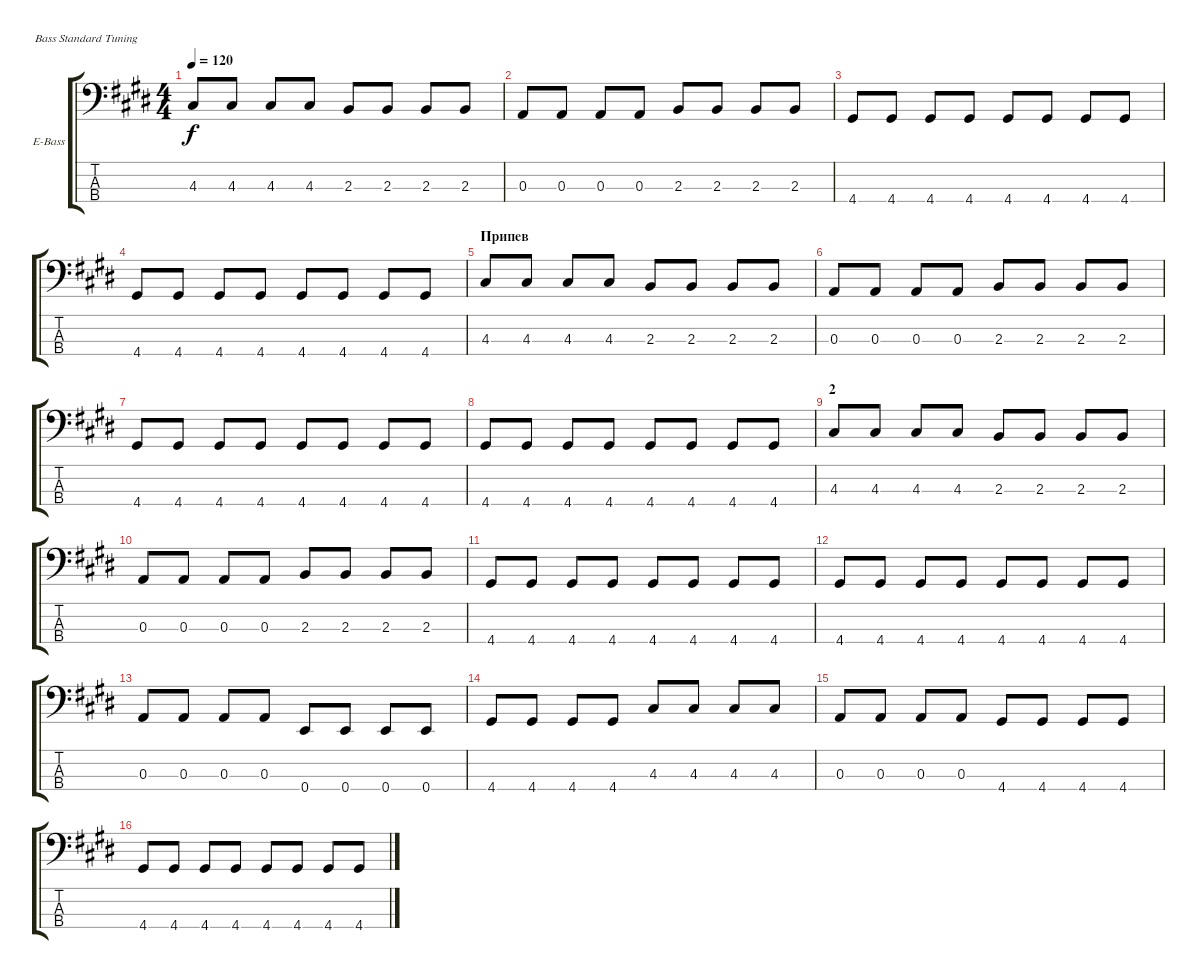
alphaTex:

\defaultSystemsLayout 4
\bracketExtendMode groupsimilarinstruments
\firstSystemTrackNameOrientation horizontal
\otherSystemsTrackNameOrientation horizontal
\track ("Electric Bass" "E-Bass") {instrument electricbassfinger}
\staff {score tabs}
\tuning (G2 D2 A1 E1)
\ts (4 4)
\tempo 120
\clef f4
\ks c#minor
4.3.8{dy f} 4.3.8 4.3.8 4.3.8 2.3.8 2.3.8 2.3.8 2.3.8 |
0.3.8 0.3.8 0.3.8 0.3.8 2.3.8 2.3.8 2.3.8 2.3.8 |
4.4.8 4.4.8 4.4.8 4.4.8 4.4.8 4.4.8 4.4.8 4.4.8 |
4.4.8 4.4.8 4.4.8 4.4.8 4.4.8 4.4.8 4.4.8 4.4.8 |
\section ("" "Припев")
4.3.8 4.3.8 4.3.8 4.3.8 2.3.8 2.3.8 2.3.8 2.3.8 |
0.3.8 0.3.8 0.3.8 0.3.8 2.3.8 2.3.8 2.3.8 2.3.8 |
4.4.8 4.4.8 4.4.8 4.4.8 4.4.8 4.4.8 4.4.8 4.4.8 |
4.4.8 4.4.8 4.4.8 4.4.8 4.4.8 4.4.8 4.4.8 4.4.8 |
\section ("" "2")
4.3.8 4.3.8 4.3.8 4.3.8 2.3.8 2.3.8 2.3.8 2.3.8 |
0.3.8 0.3.8 0.3.8 0.3.8 2.3.8 2.3.8 2.3.8 2.3.8 |
4.4.8 4.4.8 4.4.8 4.4.8 4.4.8 4.4.8 4.4.8 4.4.8 |
4.4.8 4.4.8 4.4.8 4.4.8 4.4.8 4.4.8 4.4.8 4.4.8 |
0.3.8 0.3.8 0.3.8 0.3.8 0.4.8 0.4.8 0.4.8 0.4.8 |
4.4.8 4.4.8 4.4.8 4.4.8 4.3.8 4.3.8 4.3.8 4.3.8 |
0.3.8 0.3.8 0.3.8 0.3.8 4.4.8 4.4.8 4.4.8 4.4.8 |
4.4.8 4.4.8 4.4.8 4.4.8 4.4.8 4.4.8 4.4.8 4.4.8
